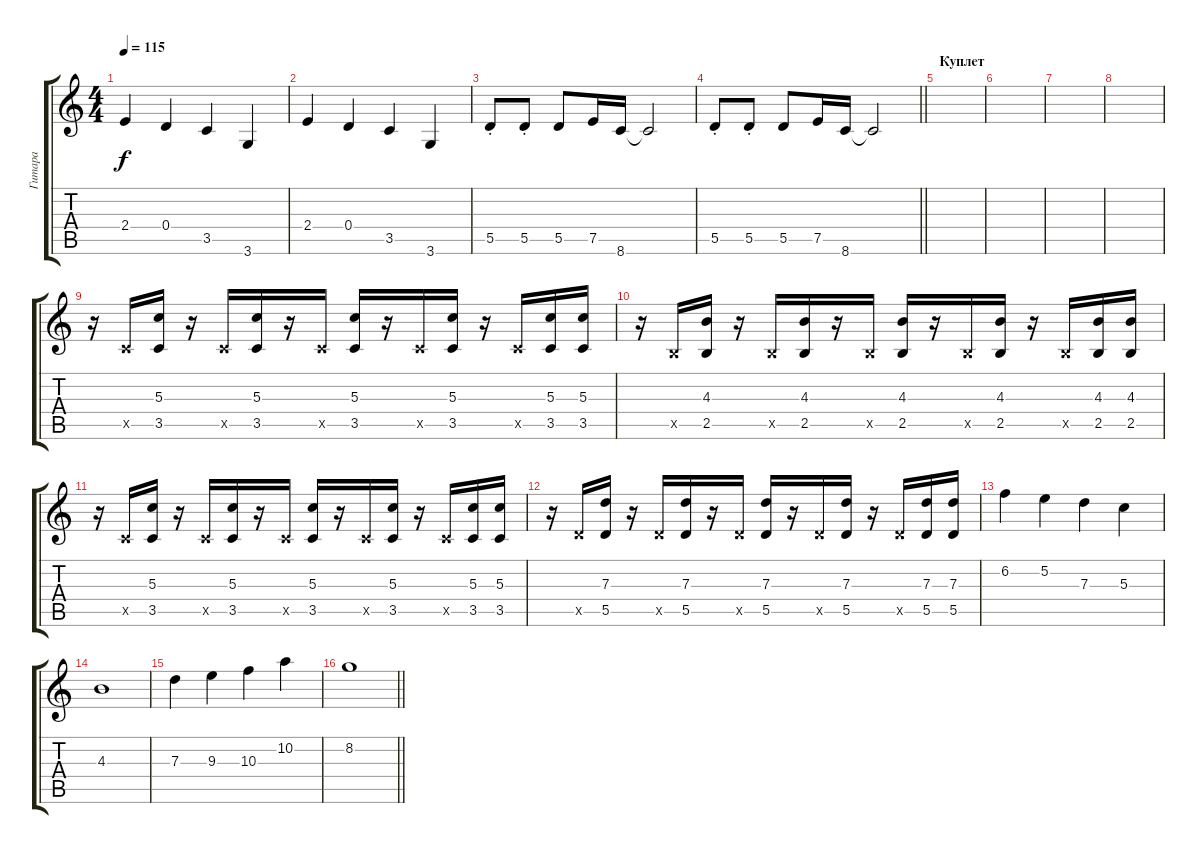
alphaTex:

\track ("Гитара" "Гитара") {instrument electricguitarclean}
\staff {score tabs}
\tuning (E4 B3 G3 D3 A2 E2) {hide}
\ts (4 4)
\tempo 115
\clef g2
\ks c
2.4.4{dy f} 0.4.4 3.5.4 3.6.4 |
2.4.4 0.4.4 3.5.4 3.6.4 |
5.5{st}.8 5.5{st}.8 5.5.8 7.5.16 8.6.16 8.6{t}.2 |
\barLineRight lightlight
5.5{st}.8 5.5{st}.8 5.5.8 7.5.16 8.6.16 8.6{t}.2 |
\section ("" "Куплет")
|
|
|
|
r.16{volume 13 instrument electricguitarclean} 3.5{x}.16 (5.3 3.5).16 r.16 3.5{x}.16 (5.3 3.5).16 r.16 3.5{x}.16 (5.3 3.5).16 r.16 3.5{x}.16 (5.3 3.5).16 r.16 3.5{x}.16 (5.3 3.5).16 (5.3 3.5).16 |
r.16 2.5{x}.16 (4.3 2.5).16 r.16 2.5{x}.16 (4.3 2.5).16 r.16 2.5{x}.16 (4.3 2.5).16 r.16 2.5{x}.16 (4.3 2.5).16 r.16 2.5{x}.16 (4.3 2.5).16 (4.3 2.5).16 |
r.16 3.5{x}.16 (5.3 3.5).16 r.16 3.5{x}.16 (5.3 3.5).16 r.16 3.5{x}.16 (5.3 3.5).16 r.16 3.5{x}.16 (5.3 3.5).16 r.16 3.5{x}.16 (5.3 3.5).16 (5.3 3.5).16 |
r.16 5.5{x}.16 (7.3 5.5).16 r.16 5.5{x}.16 (7.3 5.5).16 r.16 5.5{x}.16 (7.3 5.5).16 r.16 5.5{x}.16 (7.3 5.5).16 r.16 5.5{x}.16 (7.3 5.5).16 (7.3 5.5).16 |
6.2.4 5.2.4 7.3.4 5.3.4 |
4.3.1 |
7.3.4 9.3.4 10.3.4 10.2.4 |
\barLineRight lightlight
8.2.1
